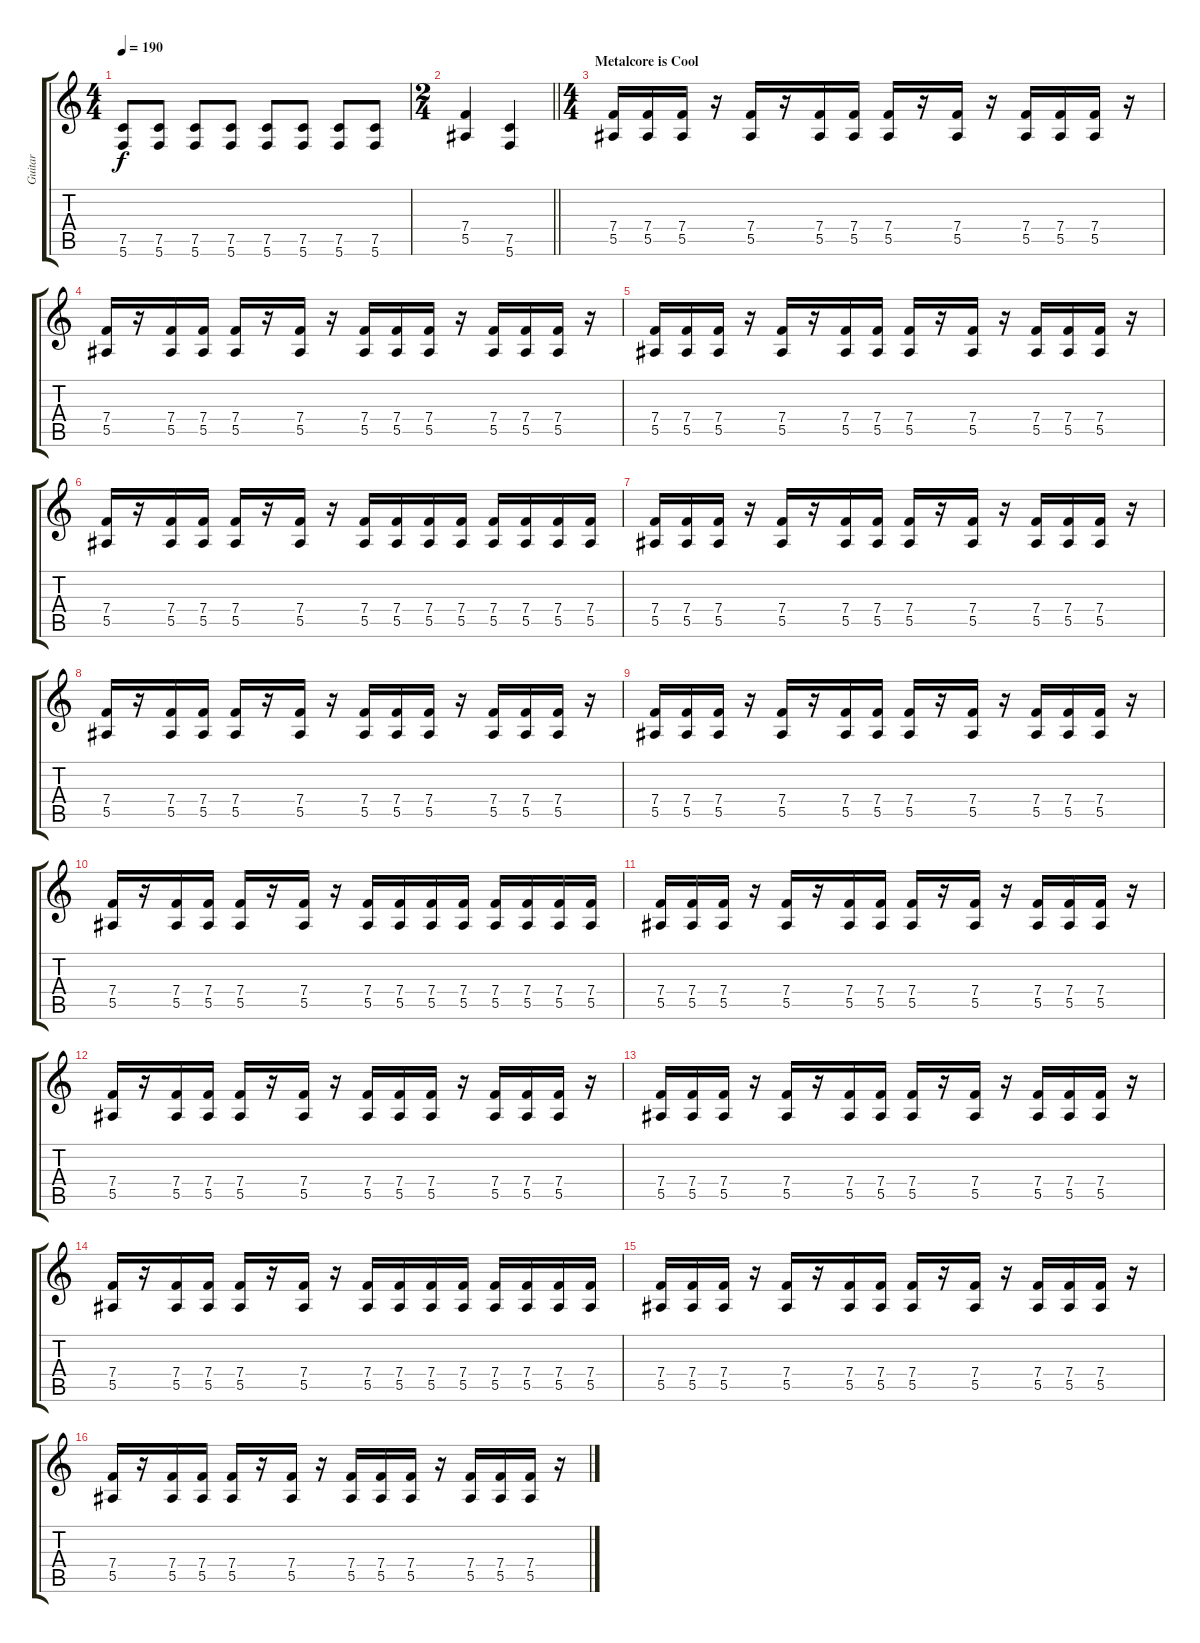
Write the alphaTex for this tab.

\track ("Guitar" "Guitar") {instrument distortionguitar}
\staff {score tabs}
\tuning (C4 G3 Eb3 Bb2 F2 C2) {hide}
\ts (4 4)
\tempo 190
\clef g2
\ks c
(7.5 5.6).8{dy f} (7.5 5.6).8 (7.5 5.6).8 (7.5 5.6).8 (7.5 5.6).8 (7.5 5.6).8 (7.5 5.6).8 (7.5 5.6).8 |
\ts (2 4)
\barLineRight lightlight
(7.4 5.5).4 (7.5 5.6).4 |
\ts (4 4)
\section ("" "Metalcore is Cool")
(7.4 5.5).16 (7.4 5.5).16 (7.4 5.5).16 r.16 (7.4 5.5).16 r.16 (7.4 5.5).16 (7.4 5.5).16 (7.4 5.5).16 r.16 (7.4 5.5).16 r.16 (7.4 5.5).16 (7.4 5.5).16 (7.4 5.5).16 r.16 |
(7.4 5.5).16 r.16 (7.4 5.5).16 (7.4 5.5).16 (7.4 5.5).16 r.16 (7.4 5.5).16 r.16 (7.4 5.5).16 (7.4 5.5).16 (7.4 5.5).16 r.16 (7.4 5.5).16 (7.4 5.5).16 (7.4 5.5).16 r.16 |
(7.4 5.5).16 (7.4 5.5).16 (7.4 5.5).16 r.16 (7.4 5.5).16 r.16 (7.4 5.5).16 (7.4 5.5).16 (7.4 5.5).16 r.16 (7.4 5.5).16 r.16 (7.4 5.5).16 (7.4 5.5).16 (7.4 5.5).16 r.16 |
(7.4 5.5).16 r.16 (7.4 5.5).16 (7.4 5.5).16 (7.4 5.5).16 r.16 (7.4 5.5).16 r.16 (7.4 5.5).16 (7.4 5.5).16 (7.4 5.5).16 (7.4 5.5).16 (7.4 5.5).16 (7.4 5.5).16 (7.4 5.5).16 (7.4 5.5).16 |
(7.4 5.5).16 (7.4 5.5).16 (7.4 5.5).16 r.16 (7.4 5.5).16 r.16 (7.4 5.5).16 (7.4 5.5).16 (7.4 5.5).16 r.16 (7.4 5.5).16 r.16 (7.4 5.5).16 (7.4 5.5).16 (7.4 5.5).16 r.16 |
(7.4 5.5).16 r.16 (7.4 5.5).16 (7.4 5.5).16 (7.4 5.5).16 r.16 (7.4 5.5).16 r.16 (7.4 5.5).16 (7.4 5.5).16 (7.4 5.5).16 r.16 (7.4 5.5).16 (7.4 5.5).16 (7.4 5.5).16 r.16 |
(7.4 5.5).16 (7.4 5.5).16 (7.4 5.5).16 r.16 (7.4 5.5).16 r.16 (7.4 5.5).16 (7.4 5.5).16 (7.4 5.5).16 r.16 (7.4 5.5).16 r.16 (7.4 5.5).16 (7.4 5.5).16 (7.4 5.5).16 r.16 |
(7.4 5.5).16 r.16 (7.4 5.5).16 (7.4 5.5).16 (7.4 5.5).16 r.16 (7.4 5.5).16 r.16 (7.4 5.5).16 (7.4 5.5).16 (7.4 5.5).16 (7.4 5.5).16 (7.4 5.5).16 (7.4 5.5).16 (7.4 5.5).16 (7.4 5.5).16 |
(7.4 5.5).16 (7.4 5.5).16 (7.4 5.5).16 r.16 (7.4 5.5).16 r.16 (7.4 5.5).16 (7.4 5.5).16 (7.4 5.5).16 r.16 (7.4 5.5).16 r.16 (7.4 5.5).16 (7.4 5.5).16 (7.4 5.5).16 r.16 |
(7.4 5.5).16 r.16 (7.4 5.5).16 (7.4 5.5).16 (7.4 5.5).16 r.16 (7.4 5.5).16 r.16 (7.4 5.5).16 (7.4 5.5).16 (7.4 5.5).16 r.16 (7.4 5.5).16 (7.4 5.5).16 (7.4 5.5).16 r.16 |
(7.4 5.5).16 (7.4 5.5).16 (7.4 5.5).16 r.16 (7.4 5.5).16 r.16 (7.4 5.5).16 (7.4 5.5).16 (7.4 5.5).16 r.16 (7.4 5.5).16 r.16 (7.4 5.5).16 (7.4 5.5).16 (7.4 5.5).16 r.16 |
(7.4 5.5).16 r.16 (7.4 5.5).16 (7.4 5.5).16 (7.4 5.5).16 r.16 (7.4 5.5).16 r.16 (7.4 5.5).16 (7.4 5.5).16 (7.4 5.5).16 (7.4 5.5).16 (7.4 5.5).16 (7.4 5.5).16 (7.4 5.5).16 (7.4 5.5).16 |
(7.4 5.5).16 (7.4 5.5).16 (7.4 5.5).16 r.16 (7.4 5.5).16 r.16 (7.4 5.5).16 (7.4 5.5).16 (7.4 5.5).16 r.16 (7.4 5.5).16 r.16 (7.4 5.5).16 (7.4 5.5).16 (7.4 5.5).16 r.16 |
(7.4 5.5).16 r.16 (7.4 5.5).16 (7.4 5.5).16 (7.4 5.5).16 r.16 (7.4 5.5).16 r.16 (7.4 5.5).16 (7.4 5.5).16 (7.4 5.5).16 r.16 (7.4 5.5).16 (7.4 5.5).16 (7.4 5.5).16 r.16
